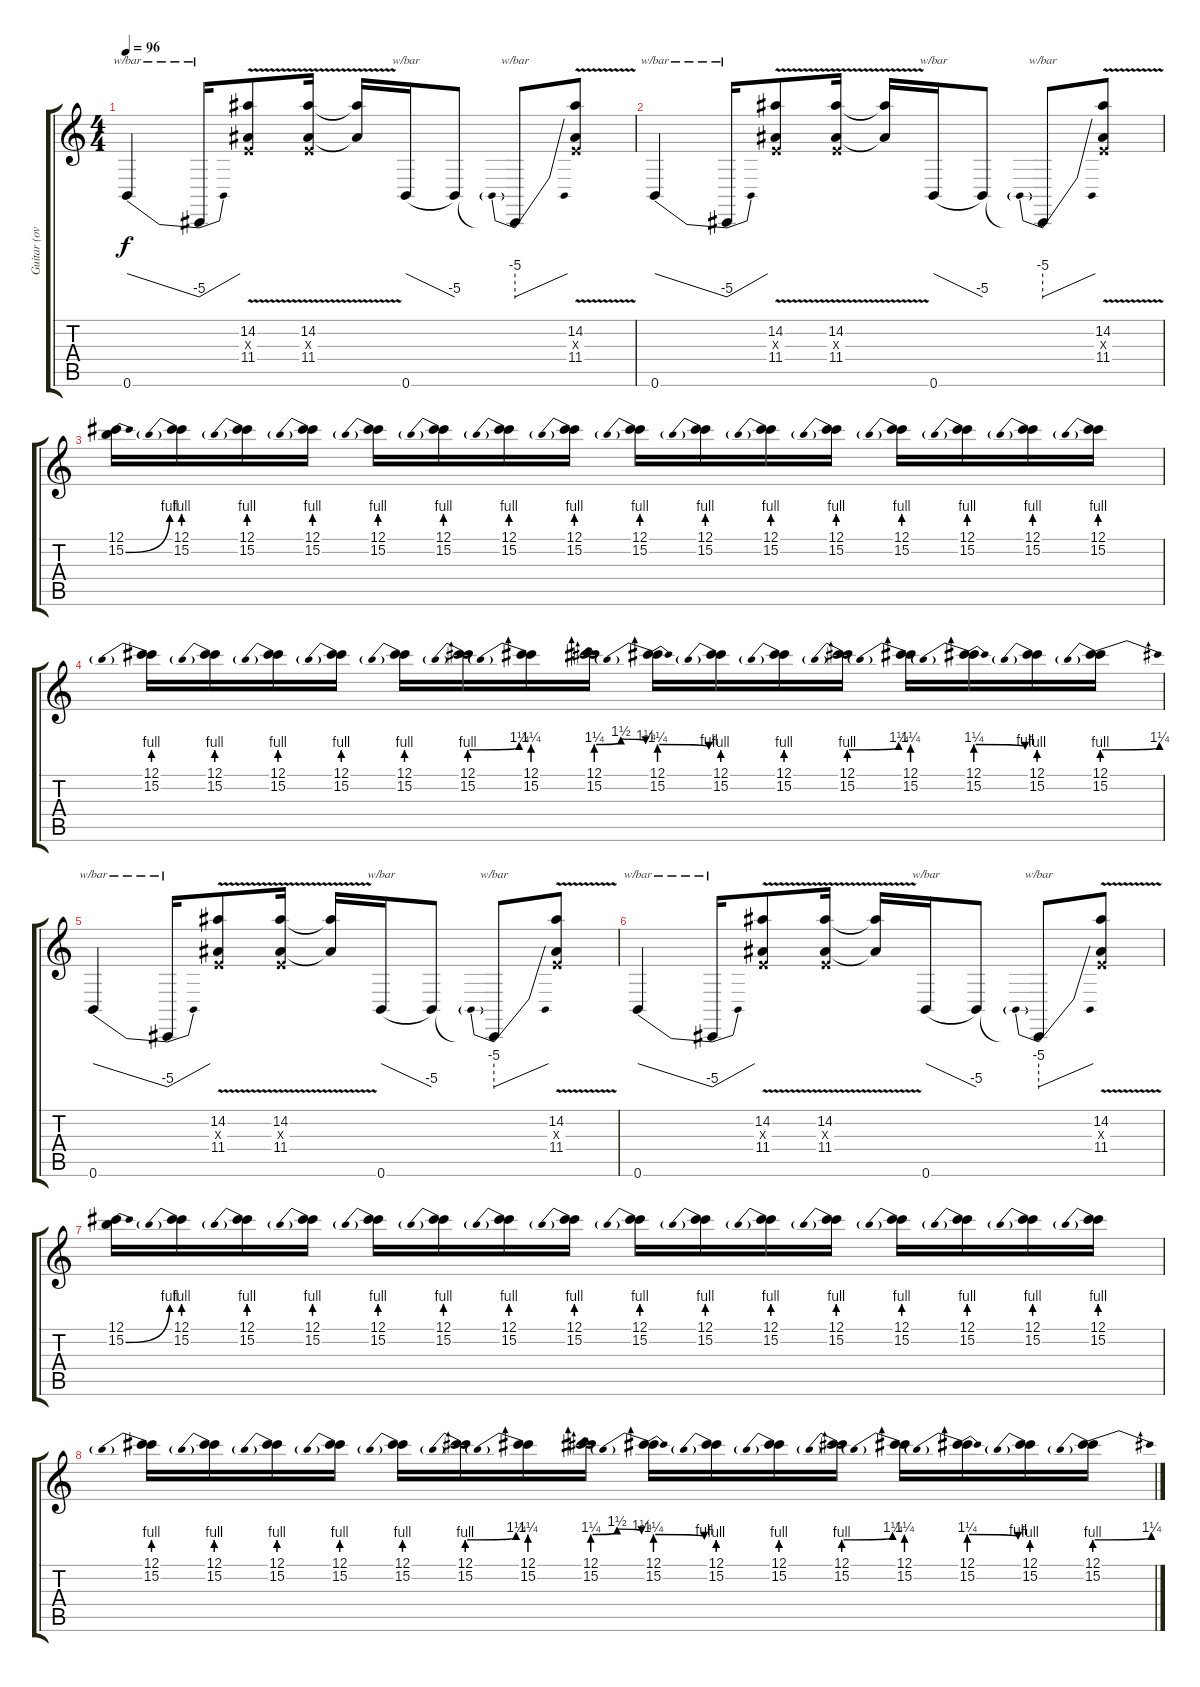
\track ("Guitar (over.)" "Guitar (ov") {instrument overdrivenguitar}
\staff {score tabs}
\tuning (Db4 Ab3 E3 B2 Gb2 B1) {hide}
\ts (4 4)
\tempo 96
\clef g2
\ks c
0.6.4{tbe (dive default 0 0 60 -20) dy f} 0.6{t}.16{tbe (dive default 0 -20 60 0)} (14.2{v} 0.3{x} 11.4{v}).8 (14.2{v} 0.3{x} 11.4{v}).16 (14.2{t} 11.4{t}).16 0.6.16{tbe (dive default 0 0 60 -20)} 0.6{t}.8 0.6{t}.8{tbe (predivedive default 0 -20 60 0)} (14.2{v} 0.3{x} 11.4{v}).8 |
0.6.4{tbe (dive default 0 0 60 -20)} 0.6{t}.16{tbe (dive default 0 -20 60 0)} (14.2{v} 0.3{x} 11.4{v}).8 (14.2{v} 0.3{x} 11.4{v}).16 (14.2{t} 11.4{t}).16 0.6.16{tbe (dive default 0 0 60 -20)} 0.6{t}.8 0.6{t}.8{tbe (predivedive default 0 -20 60 0)} (14.2{v} 0.3{x} 11.4{v}).8 |
(12.1 15.2{be (bend 0 0 60 4)}).16 (12.1 15.2{be (prebend 0 4 60 4)}).16 (12.1 15.2{be (prebend 0 4 60 4)}).16 (12.1 15.2{be (prebend 0 4 60 4)}).16 (12.1 15.2{be (prebend 0 4 60 4)}).16 (12.1 15.2{be (prebend 0 4 60 4)}).16 (12.1 15.2{be (prebend 0 4 60 4)}).16 (12.1 15.2{be (prebend 0 4 60 4)}).16 (12.1 15.2{be (prebend 0 4 60 4)}).16 (12.1 15.2{be (prebend 0 4 60 4)}).16 (12.1 15.2{be (prebend 0 4 60 4)}).16 (12.1 15.2{be (prebend 0 4 60 4)}).16 (12.1 15.2{be (prebend 0 4 60 4)}).16 (12.1 15.2{be (prebend 0 4 60 4)}).16 (12.1 15.2{be (prebend 0 4 60 4)}).16 (12.1 15.2{be (prebend 0 4 60 4)}).16 |
(12.1 15.2{be (prebend 0 4 60 4)}).16 (12.1 15.2{be (prebend 0 4 60 4)}).16 (12.1 15.2{be (prebend 0 4 60 4)}).16 (12.1 15.2{be (prebend 0 4 60 4)}).16 (12.1 15.2{be (prebend 0 4 60 4)}).16 (12.1 15.2{be (prebendbend 0 4 60 5)}).16 (12.1 15.2{be (prebend 0 5 60 5)}).16 (12.1 15.2{be (bendrelease 0 5 30 6 30 6 60 5)}).16 (12.1 15.2{be (prebendrelease 0 5 60 4)}).16 (12.1 15.2{be (prebend 0 4 60 4)}).16 (12.1 15.2{be (prebend 0 4 60 4)}).16 (12.1 15.2{be (prebendbend 0 4 60 5)}).16 (12.1 15.2{be (prebend 0 5 60 5)}).16 (12.1 15.2{be (prebendrelease 0 5 60 4)}).16 (12.1 15.2{be (prebend 0 4 60 4)}).16 (12.1 15.2{be (prebendbend 0 4 60 5)}).16 |
0.6.4{tbe (dive default 0 0 60 -20)} 0.6{t}.16{tbe (dive default 0 -20 60 0)} (14.2{v} 0.3{x} 11.4{v}).8 (14.2{v} 0.3{x} 11.4{v}).16 (14.2{t} 11.4{t}).16 0.6.16{tbe (dive default 0 0 60 -20)} 0.6{t}.8 0.6{t}.8{tbe (predivedive default 0 -20 60 0)} (14.2{v} 0.3{x} 11.4{v}).8 |
0.6.4{tbe (dive default 0 0 60 -20)} 0.6{t}.16{tbe (dive default 0 -20 60 0)} (14.2{v} 0.3{x} 11.4{v}).8 (14.2{v} 0.3{x} 11.4{v}).16 (14.2{t} 11.4{t}).16 0.6.16{tbe (dive default 0 0 60 -20)} 0.6{t}.8 0.6{t}.8{tbe (predivedive default 0 -20 60 0)} (14.2{v} 0.3{x} 11.4{v}).8 |
(12.1 15.2{be (bend 0 0 60 4)}).16 (12.1 15.2{be (prebend 0 4 60 4)}).16 (12.1 15.2{be (prebend 0 4 60 4)}).16 (12.1 15.2{be (prebend 0 4 60 4)}).16 (12.1 15.2{be (prebend 0 4 60 4)}).16 (12.1 15.2{be (prebend 0 4 60 4)}).16 (12.1 15.2{be (prebend 0 4 60 4)}).16 (12.1 15.2{be (prebend 0 4 60 4)}).16 (12.1 15.2{be (prebend 0 4 60 4)}).16 (12.1 15.2{be (prebend 0 4 60 4)}).16 (12.1 15.2{be (prebend 0 4 60 4)}).16 (12.1 15.2{be (prebend 0 4 60 4)}).16 (12.1 15.2{be (prebend 0 4 60 4)}).16 (12.1 15.2{be (prebend 0 4 60 4)}).16 (12.1 15.2{be (prebend 0 4 60 4)}).16 (12.1 15.2{be (prebend 0 4 60 4)}).16 |
(12.1 15.2{be (prebend 0 4 60 4)}).16 (12.1 15.2{be (prebend 0 4 60 4)}).16 (12.1 15.2{be (prebend 0 4 60 4)}).16 (12.1 15.2{be (prebend 0 4 60 4)}).16 (12.1 15.2{be (prebend 0 4 60 4)}).16 (12.1 15.2{be (prebendbend 0 4 60 5)}).16 (12.1 15.2{be (prebend 0 5 60 5)}).16 (12.1 15.2{be (bendrelease 0 5 30 6 30 6 60 5)}).16 (12.1 15.2{be (prebendrelease 0 5 60 4)}).16 (12.1 15.2{be (prebend 0 4 60 4)}).16 (12.1 15.2{be (prebend 0 4 60 4)}).16 (12.1 15.2{be (prebendbend 0 4 60 5)}).16 (12.1 15.2{be (prebend 0 5 60 5)}).16 (12.1 15.2{be (prebendrelease 0 5 60 4)}).16 (12.1 15.2{be (prebend 0 4 60 4)}).16 (12.1 15.2{be (prebendbend 0 4 60 5)}).16
